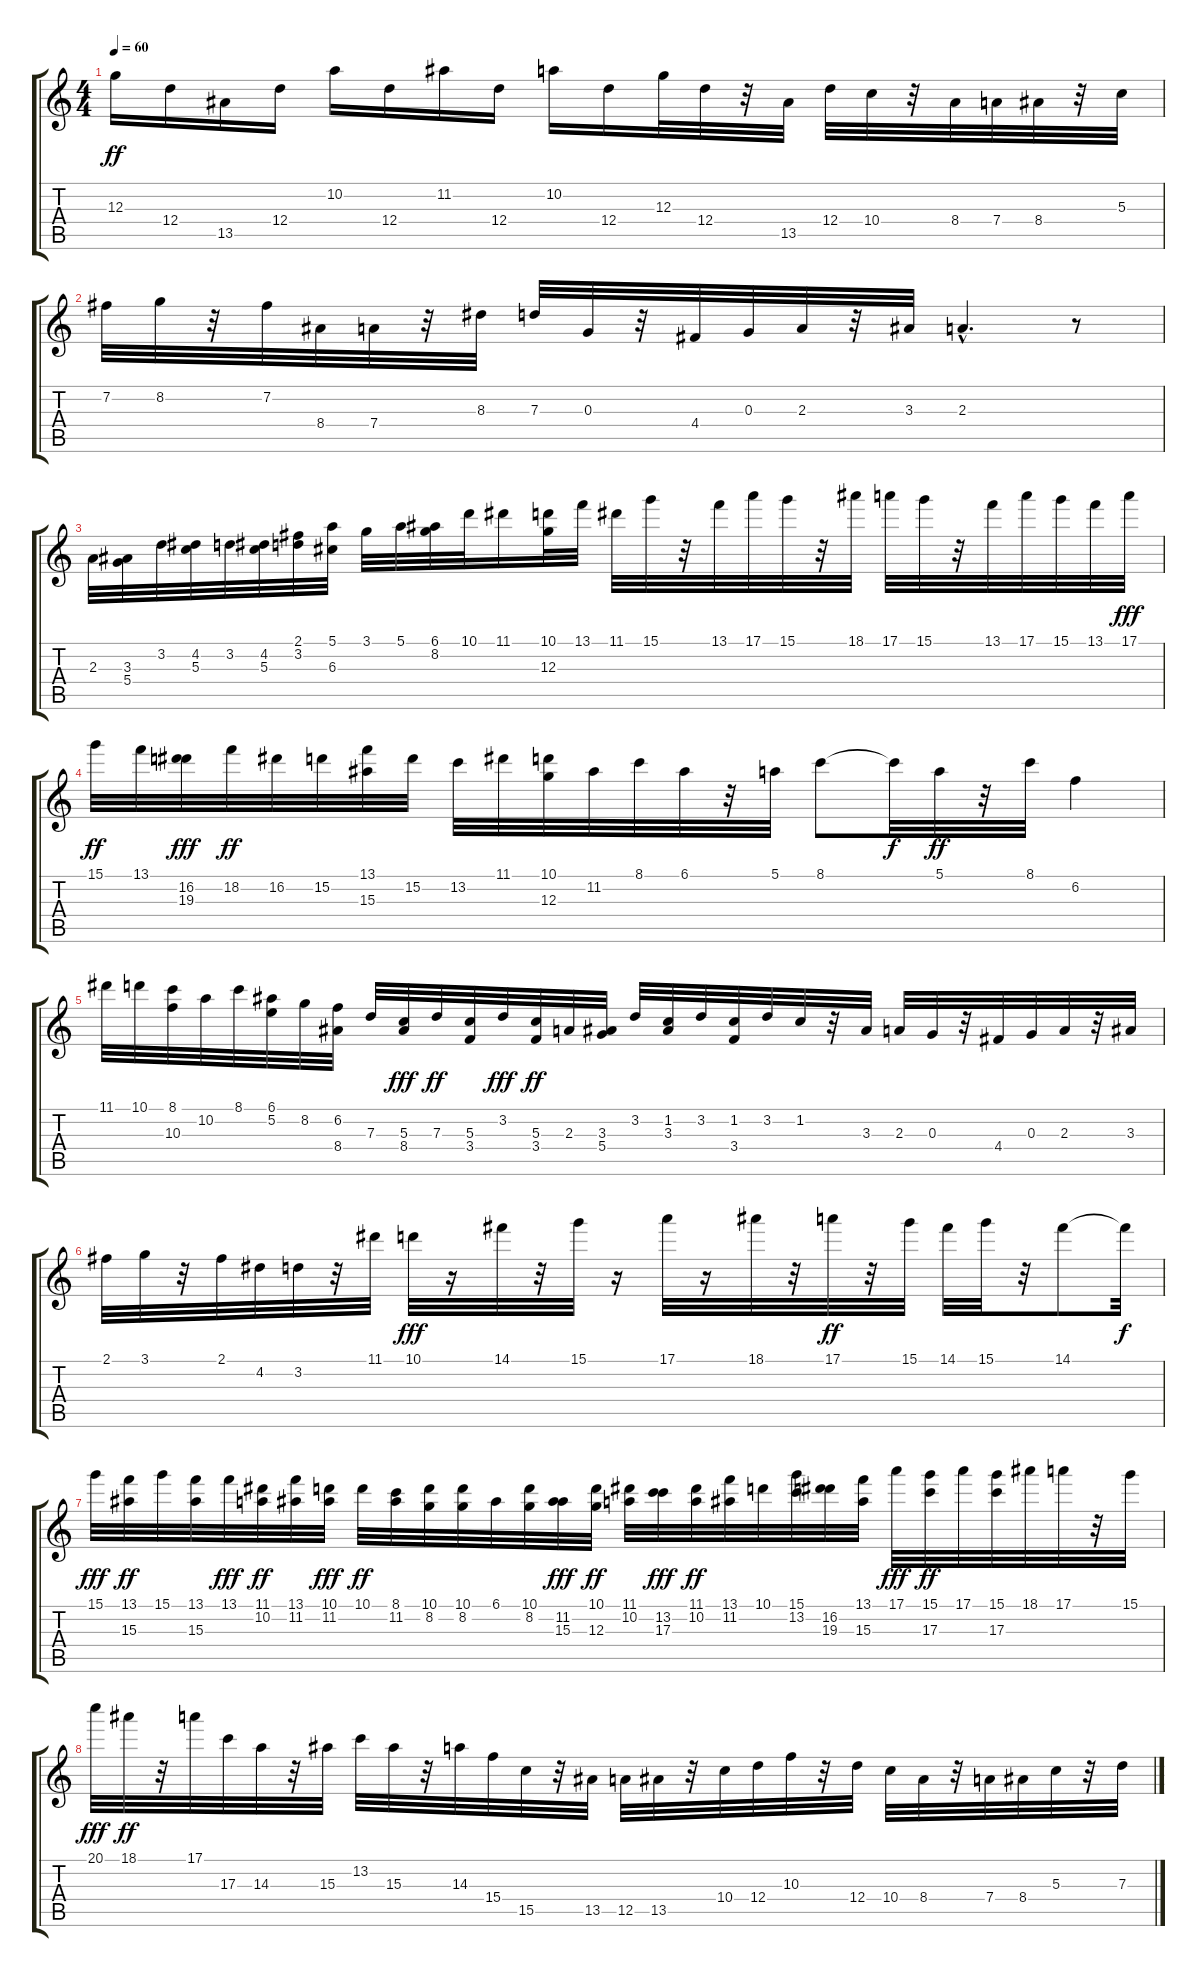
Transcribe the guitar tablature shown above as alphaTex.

\track "" {instrument acousticguitarnylon}
\staff {score tabs}
\tuning (E4 B3 G3 D3 A2 E2) {hide}
\ts (4 4)
\tempo 60
\clef g2
\ks c
12.3.16{dy ff} 12.4.16 13.5.16 12.4.16 10.2.16 12.4.16 11.2.16 12.4.16 10.2.16 12.4.16 12.3.32 12.4.32 r.32 13.5.32 12.4.32 10.4.32 r.32 8.4.32 7.4.32 8.4.32 r.32 5.3.32 |
7.2.32 8.2.32 r.32 7.2.32 8.4.32 7.4.32 r.32 8.3.32 7.3.32 0.3.32 r.32 4.4.32 0.3.32 2.3.32 r.32 3.3.32 2.3{hac}.4{d} r.8 |
2.3.32 (3.3 5.4).32 3.2.32 (4.2 5.3).32 3.2.32 (4.2 5.3).32 (2.1 3.2).32 (5.1 6.3).32 3.1.32 5.1.32 (6.1 8.2).32 10.1.32 11.1.16 (10.1 12.3).32 13.1.32 11.1.32 15.1.32 r.32 13.1.32 17.1.32 15.1.32 r.32 18.1.32 17.1.32 15.1.32 r.32 13.1.32 17.1.32 15.1.32 13.1.32 17.1.32{dy fff} |
15.1.32{dy ff} 13.1.32 (16.2 19.3).32{dy fff} 18.2.32{dy ff} 16.2.32 15.2.32 (13.1 15.3).32 15.2.32 13.2.32 11.1.32 (10.1 12.3).32 11.2.32 8.1.32 6.1.32 r.32 5.1.32 8.1.8 8.1{t}.32{dy f} 5.1.32{dy ff} r.32 8.1.32 6.2.4 |
11.1.32 10.1.32 (8.1 10.3).32 10.2.32 8.1.32 (6.1 5.2).32 8.2.32 (6.2 8.4).32 7.3.32 (5.3 8.4).32{dy fff} 7.3.32{dy ff} (5.3 3.4).32 3.2.32{dy fff} (5.3 3.4).32{dy ff} 2.3.32 (3.3 5.4).32 3.2.32 (1.2 3.3).32 3.2.32 (1.2 3.4).32 3.2.32 1.2.32 r.32 3.3.32 2.3.32 0.3.32 r.32 4.4.32 0.3.32 2.3.32 r.32 3.3.32 |
2.1.32 3.1.32 r.32 2.1.32 4.2.32 3.2.32 r.32 11.1.32 10.1.32{dy fff} r.16 14.1.32 r.32 15.1.32 r.16 17.1.32 r.16 18.1.32 r.32 17.1.32{dy ff} r.32 15.1.32 14.1.32 15.1.32 r.32 14.1.8 14.1{t}.32{dy f} |
15.1.32{dy fff} (13.1 15.3).32{dy ff} 15.1.32 (13.1 15.3).32 13.1.32{dy fff} (11.1 10.2).32{dy ff} (13.1 11.2).32 (10.1 11.2).32{dy fff} 10.1.32{dy ff} (8.1 11.2).32 (10.1 8.2).32 (10.1 8.2).32 6.1.32 (10.1 8.2).32 (11.2 15.3).32{dy fff} (10.1 12.3).32{dy ff} (11.1 10.2).32 (13.2 17.3).32{dy fff} (11.1 10.2).32{dy ff} (13.1 11.2).32 10.1.32 (15.1 13.2).32 (16.2 19.3).32 (13.1 15.3).32 17.1.32{dy fff} (15.1 17.3).32{dy ff} 17.1.32 (15.1 17.3).32 18.1.32 17.1.32 r.32 15.1.32 |
20.1.32{dy fff} 18.1.32{dy ff} r.32 17.1.32 17.3.32 14.3.32 r.32 15.3.32 13.2.32 15.3.32 r.32 14.3.32 15.4.32 15.5.32 r.32 13.5.32 12.5.32 13.5.32 r.32 10.4.32 12.4.32 10.3.32 r.32 12.4.32 10.4.32 8.4.32 r.32 7.4.32 8.4.32 5.3.32 r.32 7.3.32
